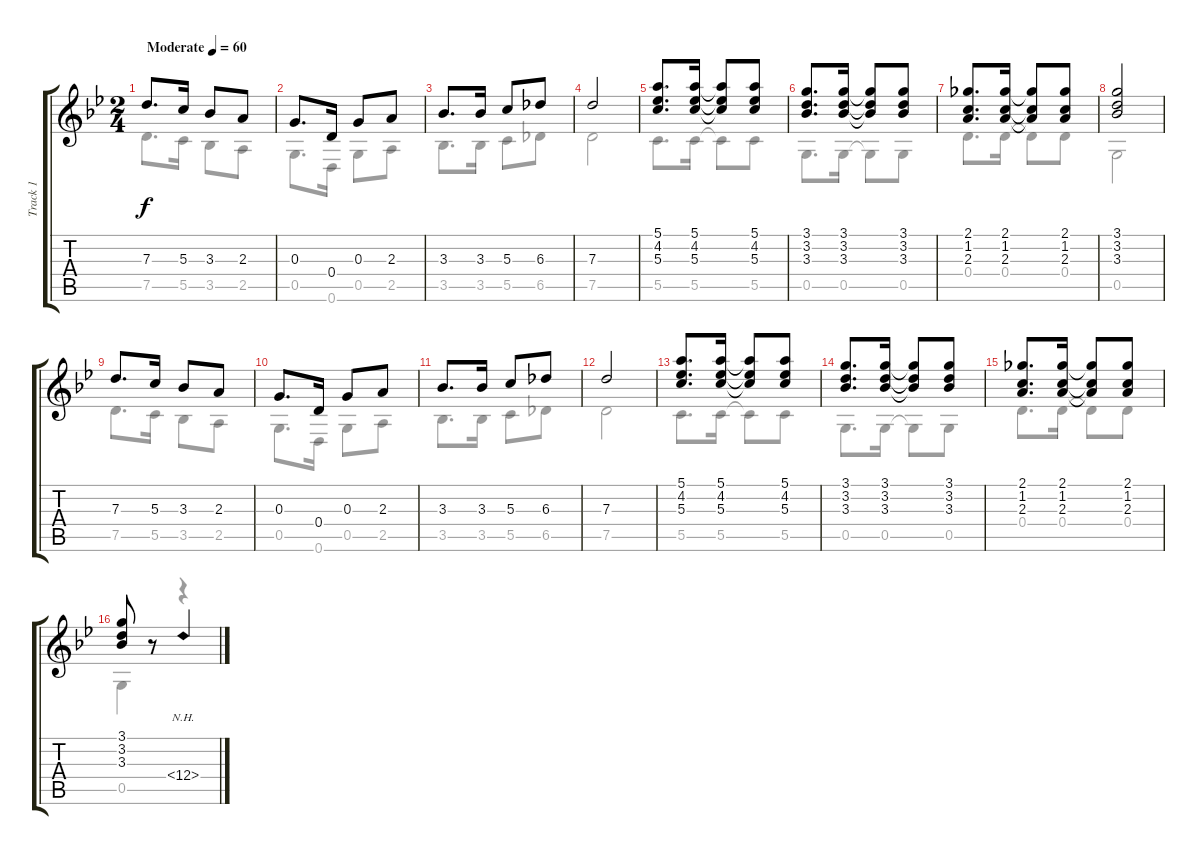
\track ("Track 1" "Track 1") {instrument acousticguitarsteel}
\staff {score tabs}
\tuning (E4 B3 G3 D3 G2 D2) {hide}
\voice
\ts (2 4)
\tempo (60 "Moderate")
\clef g2
\ks gminor
7.3.8{d dy f instrument acousticguitarsteel} 5.3.16 3.3.8 2.3.8 |
0.3.8{d} 0.4.16 0.3.8 2.3.8 |
3.3.8{d} 3.3.16 5.3.8 6.3.8 |
7.3.2 |
(5.1 4.2 5.3).8{d} (5.1 4.2 5.3).16 (5.1{t} 4.2{t} 5.3{t}).8 (5.1 4.2 5.3).8 |
(3.1 3.2 3.3).8{d} (3.1 3.2 3.3).16 (3.1{t} 3.2{t} 3.3{t}).8 (3.1 3.2 3.3).8 |
(2.1 1.2 2.3).8{d} (2.1 1.2 2.3).16 (2.1{t} 1.2{t} 2.3{t}).8 (2.1 1.2 2.3).8 |
(3.1 3.2 3.3).2 |
7.3.8{d} 5.3.16 3.3.8 2.3.8 |
0.3.8{d} 0.4.16 0.3.8 2.3.8 |
3.3.8{d} 3.3.16 5.3.8 6.3.8 |
7.3.2 |
(5.1 4.2 5.3).8{d} (5.1 4.2 5.3).16 (5.1{t} 4.2{t} 5.3{t}).8 (5.1 4.2 5.3).8 |
(3.1 3.2 3.3).8{d} (3.1 3.2 3.3).16 (3.1{t} 3.2{t} 3.3{t}).8 (3.1 3.2 3.3).8 |
(2.1 1.2 2.3).8{d} (2.1 1.2 2.3).16 (2.1{t} 1.2{t} 2.3{t}).8 (2.1 1.2 2.3).8 |
(3.1 3.2 3.3).8 r.8 12.4{nh}.4
\voice
\clef g2
\ottava regular
\simile none
\ks gminor
7.5.8{d dy f} 5.5.16 3.5.8 2.5.8 |
0.5.8{d} 0.6.16 0.5.8 2.5.8 |
3.5.8{d} 3.5.16 5.5.8 6.5.8 |
7.5.2 |
5.5.8{d} 5.5.16 5.5{t}.8 5.5.8 |
0.5.8{d} 0.5.16 0.5{t}.8 0.5.8 |
0.4.8{d} 0.4.16 0.4{t}.8 0.4.8 |
0.5.2 |
7.5.8{d} 5.5.16 3.5.8 2.5.8 |
0.5.8{d} 0.6.16 0.5.8 2.5.8 |
3.5.8{d} 3.5.16 5.5.8 6.5.8 |
7.5.2 |
5.5.8{d} 5.5.16 5.5{t}.8 5.5.8 |
0.5.8{d} 0.5.16 0.5{t}.8 0.5.8 |
0.4.8{d} 0.4.16 0.4{t}.8 0.4.8 |
0.5.4 r.4
